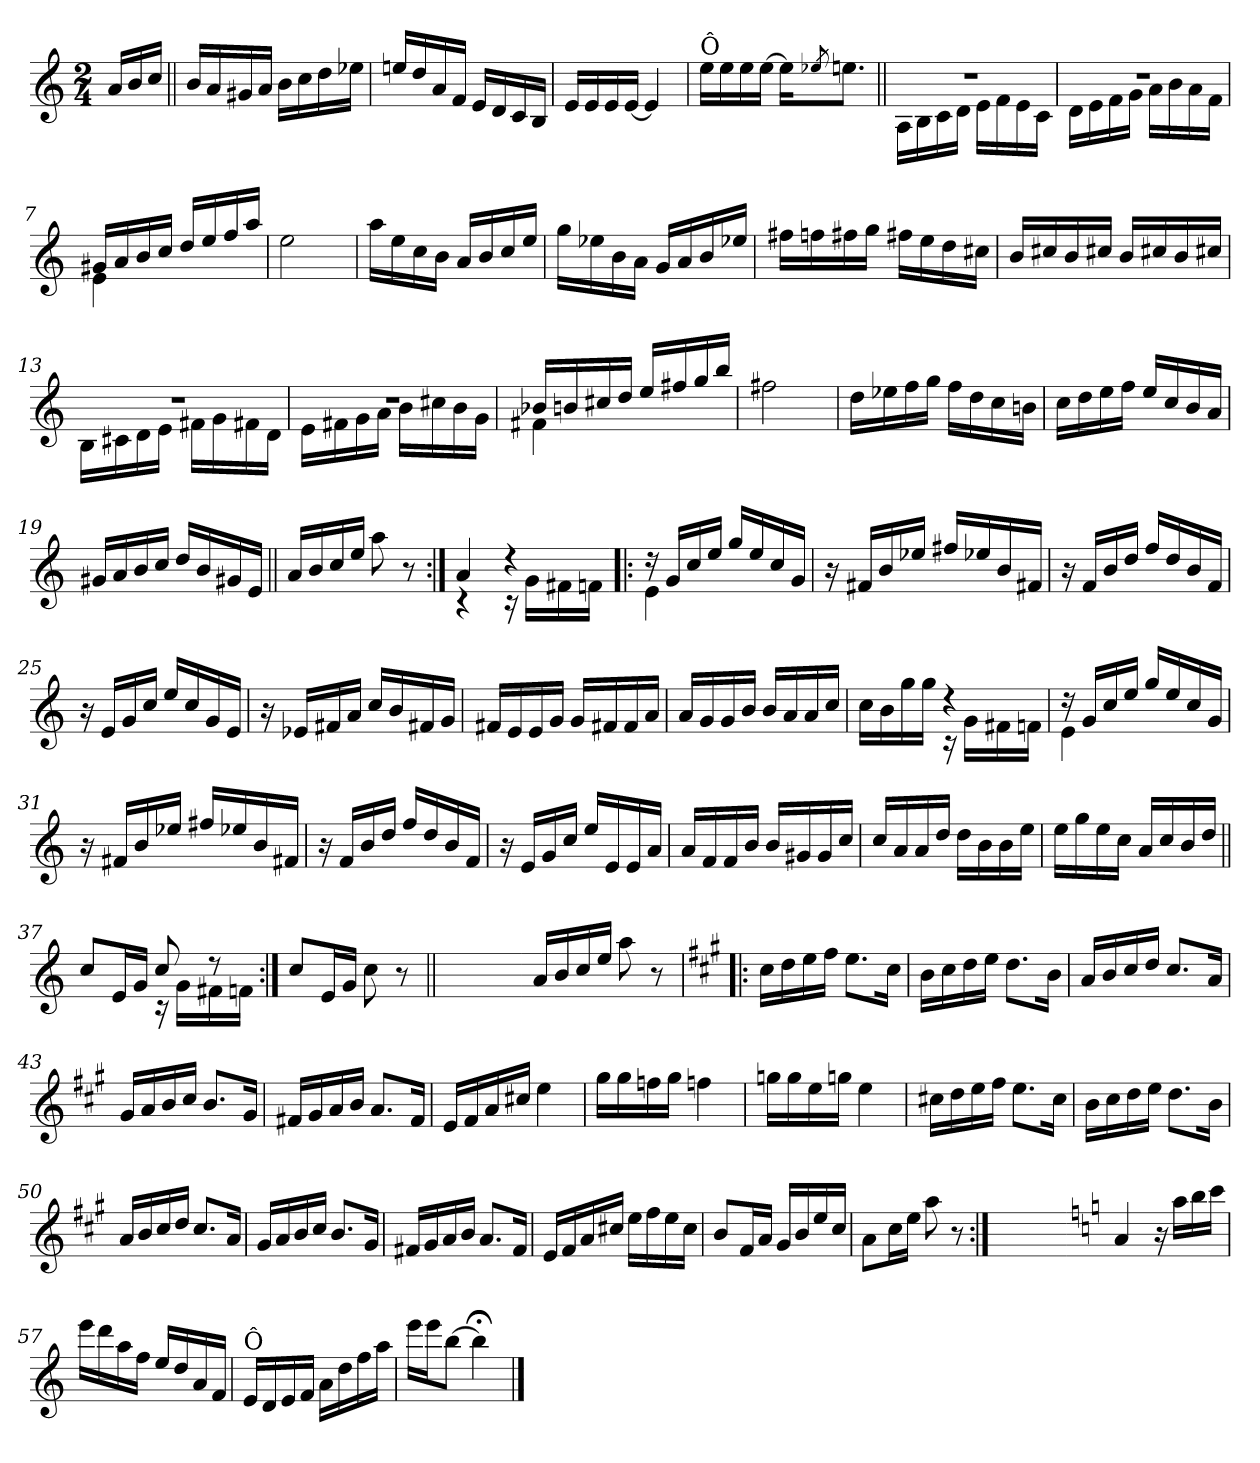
**kern
*part1
*staff1
*clefG2
*k[]
*C:
*M2/4
=
16a/LL
16b/
16cc/JJ
=1||
16b/LL
16a/
16g#X/
16a/JJ
16b\LL
16cc\
16dd\
16ee-X\JJ
=2
16een/LL
16dd/
16a/
16f/JJ
16e/LL
16d/
16c/
16B/JJ
=3
16e/LL
16e/
16e/
[16e/JJ
4e/]
=4
!LO:TX:a:t=Ô
16ee\LL
16ee\
16ee\
[16ee\JJ
16ee\KL]
8qee-X/
8.een\J
!!LO:LB:g=z
=5||
*^
2rdd	16A!\LL
.	16B!\
.	16c!\
.	16d!\JJ
.	16e!\LL
.	16f!\
.	16e!\
.	16c!\JJ
=6	=6
2rdd	16d!\LL
.	16e!\
.	16f!\
.	16g!\JJ
.	16a!\LL
.	16b!\
.	16a!\
.	16f!\JJ
=7	=7
16g#X/LL	4e!\
16a/	.
16b/	.
16cc/JJ	.
16dd/LL	4ryy
16ee/	.
16ff/	.
16aa/JJ	.
*v	*v
=8
2ee\
=9
16aa\LL
16ee\
16cc\
16b\JJ
16a/LL
16b/
16cc/
16ee/JJ
!!LO:LB:g=z
=10
16gg\LL
16ee-X\
16b\
16a\JJ
16g/LL
16a/
16b/
16ee-X/JJ
=11
16ff#X\LL
16ffn\
16ff#X\
16gg\JJ
16ff#X\LL
16ee\
16dd\
16cc#X\JJ
=12
16b/LL
16cc#X/
16b/
16cc#X/JJ
16b/LL
16cc#X/
16b/
16cc#X/JJ
=13
*^
2rdd	16B!\LL
.	16c#X!\
.	16d!\
.	16e!\JJ
.	16f#X!\LL
.	16g!\
.	16f#X!\
.	16d!\JJ
=14	=14
2rdd	16e!\LL
.	16f#X!\
.	16g!\
.	16a!\JJ
.	16b!\LL
.	16cc#X!\
.	16b!\
.	16g!\JJ
!!LO:LB:g=z	!!
=15	=15
16b-X/LL	4f#X!\
16bn/	.
16cc#X/	.
16dd/JJ	.
16ee/LL	4ryy
16ff#X/	.
16gg/	.
16bb/JJ	.
*v	*v
=16
2ff#X\
=17
16dd\LL
16ee-X\
16ff\
16gg\JJ
16ff\LL
16dd\
16cc\
16bn\JJ
=18
16cc\LL
16dd\
16ee\
16ff\JJ
16ee/LL
16cc/
16b/
16a/JJ
=19
16g#X/LL
16a/
16b/
16cc/JJ
16dd/LL
16b/
16g#X/
16e/JJ
!!LO:LB:g=z
=20||
16a/LL
16b/
16cc/
16ee/JJ
8aa\
8r
=21:|!
*^
4a/	4rc
4rdd	16rc
.	16g!\LL
.	16f#X!\
.	16fn!\JJ
=22!|:	=22!|:
16rdd	4e!\
16g/LL	.
16cc/	.
16ee/JJ	.
16gg/LL	4ryy
16ee/	.
16cc/	.
16g/JJ	.
*v	*v
=23
16r
16f#X/LL
16b/
16ee-X/JJ
16ff#X/LL
16ee-X/
16b/
16f#X/JJ
=24
16r
16f/LL
16b/
16dd/JJ
16ff/LL
16dd/
16b/
16f/JJ
!!LO:LB:g=z
=25
16r
16e/LL
16g/
16cc/JJ
16ee/LL
16cc/
16g/
16e/JJ
=26
16r
16e-X/LL
16f#X/
16a/JJ
16cc/LL
16b/
16f#X/
16g/JJ
=27
16f#X/LL
16e/
16e/
16g/JJ
16g/LL
16f#X/
16f#/
16a/JJ
=28
16a/LL
16g/
16g/
16b/JJ
16b/LL
16a/
16a/
16cc/JJ
=29
*^
16cc\LL	4ryy
16b\	.
16gg\	.
16gg\JJ	.
4rdd	16rc
.	16g!\LL
.	16f#X!\
.	16fn!\JJ
!!LO:LB:g=z	!!
=30	=30
16rdd	4e!\
16g/LL	.
16cc/	.
16ee/JJ	.
16gg/LL	4ryy
16ee/	.
16cc/	.
16g/JJ	.
*v	*v
=31
16r
16f#X/LL
16b/
16ee-X/JJ
16ff#X/LL
16ee-X/
16b/
16f#X/JJ
=32
16r
16f/LL
16b/
16dd/JJ
16ff/LL
16dd/
16b/
16f/JJ
=33
16r
16e/LL
16g/
16cc/JJ
16ee/LL
16e/
16e/
16a/JJ
=34
16a/LL
16f/
16f/
16b/JJ
16b/LL
16g#X/
16g#/
16cc/JJ
!!LO:LB:g=z
=35
16cc/LL
16a/
16a/
16dd/JJ
16dd\LL
16b\
16b\
16ee\JJ
=36
16ee\LL
16gg\
16ee\
16cc\JJ
16a/LL
16cc/
16b/
16dd/JJ
=37||
*^
8cc/L	4ryy
16e/L	.
16g/JJ	.
8cc/	16rc
.	16g!\LL
8rdd	16f#X!\
.	16fn!\JJ
*v	*v
=38:|!
8cc/L
16e/L
16g/JJ
8cc\
8r
=38X381||
2ryy
!!LO:LB:g=z
=39-
16a/LL
16b/
16cc/
16ee/JJ
8aa\
8r
=40!|:
*k[f#c#g#]
*A:
16cc#\LL
16dd\
16ee\
16ff#\JJ
8.ee\L
16cc#\Jk
=41
16b\LL
16cc#\
16dd\
16ee\JJ
8.dd\L
16b\Jk
=42
16a/LL
16b/
16cc#/
16dd/JJ
8.cc#/L
16a/Jk
=43
16g#/LL
16a/
16b/
16cc#/JJ
8.b/L
16g#/Jk
!!LO:PB:g=z
=44
16f#X/LL
16g#/
16a/
16b/JJ
8.a/L
16f#/Jk
=45
16e/LL
16f#/
16a/
16cc#X/JJ
4ee\
=46
16gg#\LL
16gg#\
16ffn\
16gg#\JJ
4ffn\
=47
16ggn\LL
16gg\
16ee\
16ggn\JJ
4ee\
!!LO:LB:g=z
=48
16cc#X\LL
16dd\
16ee\
16ff#\JJ
8.ee\L
16cc#\Jk
=49
16b\LL
16cc#\
16dd\
16ee\JJ
8.dd\L
16b\Jk
=50
16a/LL
16b/
16cc#/
16dd/JJ
8.cc#/L
16a/Jk
=51
16g#/LL
16a/
16b/
16cc#/JJ
8.b/L
16g#/Jk
=52
16f#X/LL
16g#/
16a/
16b/JJ
8.a/L
16f#/Jk
!!LO:LB:g=z
=53
16e/LL
16f#/
16a/
16cc#X/JJ
16ee\LL
16ff#\
16ee\
16cc#\JJ
=54
8b/L
16f#/L
16a/JJ
16g#/LL
16b/
16ee/
16cc#/JJ
=55
8a\L
16cc#\L
16ee\JJ
8aa\
8r
=55X552:|!
2ryy
!!LO:LB:g=z
=56-
*k[]
*C:
4a/
16r
16aa\LL
16bb\
16ccc\JJ
=57
16eee\LL
16ddd\
16aa\
16ff\JJ
16ee/LL
16dd/
16a/
16f/JJ
=58
!LO:TX:a:t=Ô
16e/LL
16d/
16e/
16f/JJ
16a\LL
16dd\
16ff\
16aa\JJ
=59
16eee\LL
16eee\J
[8bb\J
4bb;<\]
==
*-
